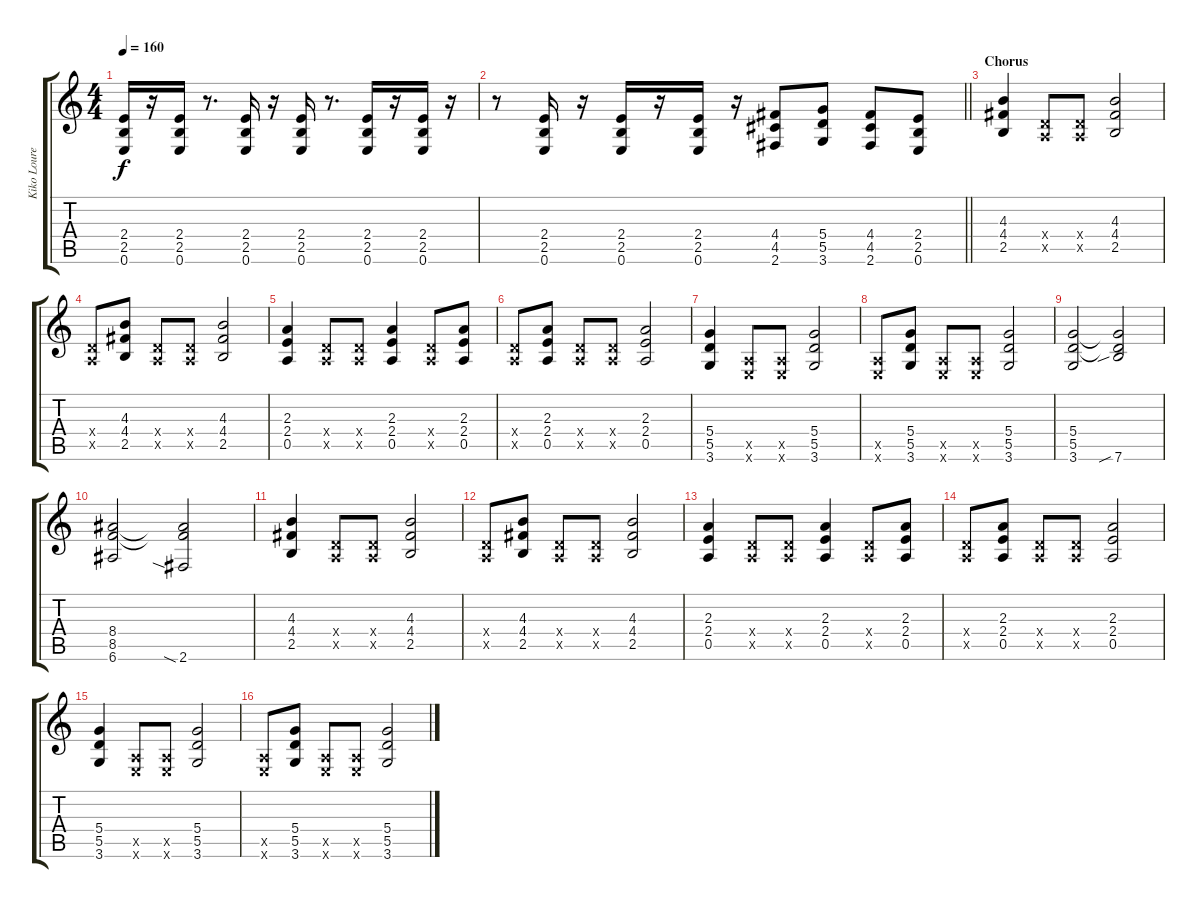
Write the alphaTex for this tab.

\track ("Kiko Loureiro" "Kiko Loure") {instrument distortionguitar}
\staff {score tabs}
\tuning (E4 B3 G3 D3 A2 E2) {hide}
\ts (4 4)
\tempo 160
\clef g2
\ks c
(2.4 2.5 0.6).16{dy f} r.16 (2.4 2.5 0.6).16 r.8{d} (2.4 2.5 0.6).16 r.16 (2.4 2.5 0.6).16 r.8{d} (2.4 2.5 0.6).16 r.16 (2.4 2.5 0.6).16 r.16 |
\barLineRight lightlight
r.8 (2.4 2.5 0.6).16 r.16 (2.4 2.5 0.6).16 r.16 (2.4 2.5 0.6).16 r.16 (4.4 4.5 2.6).8 (5.4 5.5 3.6).8 (4.4 4.5 2.6).8 (2.4 2.5 0.6).8 |
\section ("" "Chorus")
(4.3 4.4 2.5).4 (0.4{x} 0.5{x}).8 (0.4{x} 0.5{x}).8 (4.3 4.4 2.5).2 |
(0.4{x} 0.5{x}).8 (4.3 4.4 2.5).8 (0.4{x} 0.5{x}).8 (0.4{x} 0.5{x}).8 (4.3 4.4 2.5).2 |
(2.3 2.4 0.5).4 (0.4{x} 0.5{x}).8 (0.4{x} 0.5{x}).8 (2.3 2.4 0.5).4 (0.4{x} 0.5{x}).8 (2.3 2.4 0.5).8 |
(0.4{x} 0.5{x}).8 (2.3 2.4 0.5).8 (0.4{x} 0.5{x}).8 (0.4{x} 0.5{x}).8 (2.3 2.4 0.5).2 |
(5.4 5.5 3.6).4 (0.5{x} 0.6{x}).8 (0.5{x} 0.6{x}).8 (5.4 5.5 3.6).2 |
(0.5{x} 0.6{x}).8 (5.4 5.5 3.6).8 (0.5{x} 0.6{x}).8 (0.5{x} 0.6{x}).8 (5.4 5.5 3.6).2 |
(5.4 5.5 3.6).2 (5.4{t} 5.5{t} 7.6{sib}).2 |
(8.4 8.5 6.6).2 (8.4{t} 8.5{t} 2.6{sia}).2 |
(4.3 4.4 2.5).4 (0.4{x} 0.5{x}).8 (0.4{x} 0.5{x}).8 (4.3 4.4 2.5).2 |
(0.4{x} 0.5{x}).8 (4.3 4.4 2.5).8 (0.4{x} 0.5{x}).8 (0.4{x} 0.5{x}).8 (4.3 4.4 2.5).2 |
(2.3 2.4 0.5).4 (0.4{x} 0.5{x}).8 (0.4{x} 0.5{x}).8 (2.3 2.4 0.5).4 (0.4{x} 0.5{x}).8 (2.3 2.4 0.5).8 |
(0.4{x} 0.5{x}).8 (2.3 2.4 0.5).8 (0.4{x} 0.5{x}).8 (0.4{x} 0.5{x}).8 (2.3 2.4 0.5).2 |
(5.4 5.5 3.6).4 (0.5{x} 0.6{x}).8 (0.5{x} 0.6{x}).8 (5.4 5.5 3.6).2 |
(0.5{x} 0.6{x}).8 (5.4 5.5 3.6).8 (0.5{x} 0.6{x}).8 (0.5{x} 0.6{x}).8 (5.4 5.5 3.6).2
